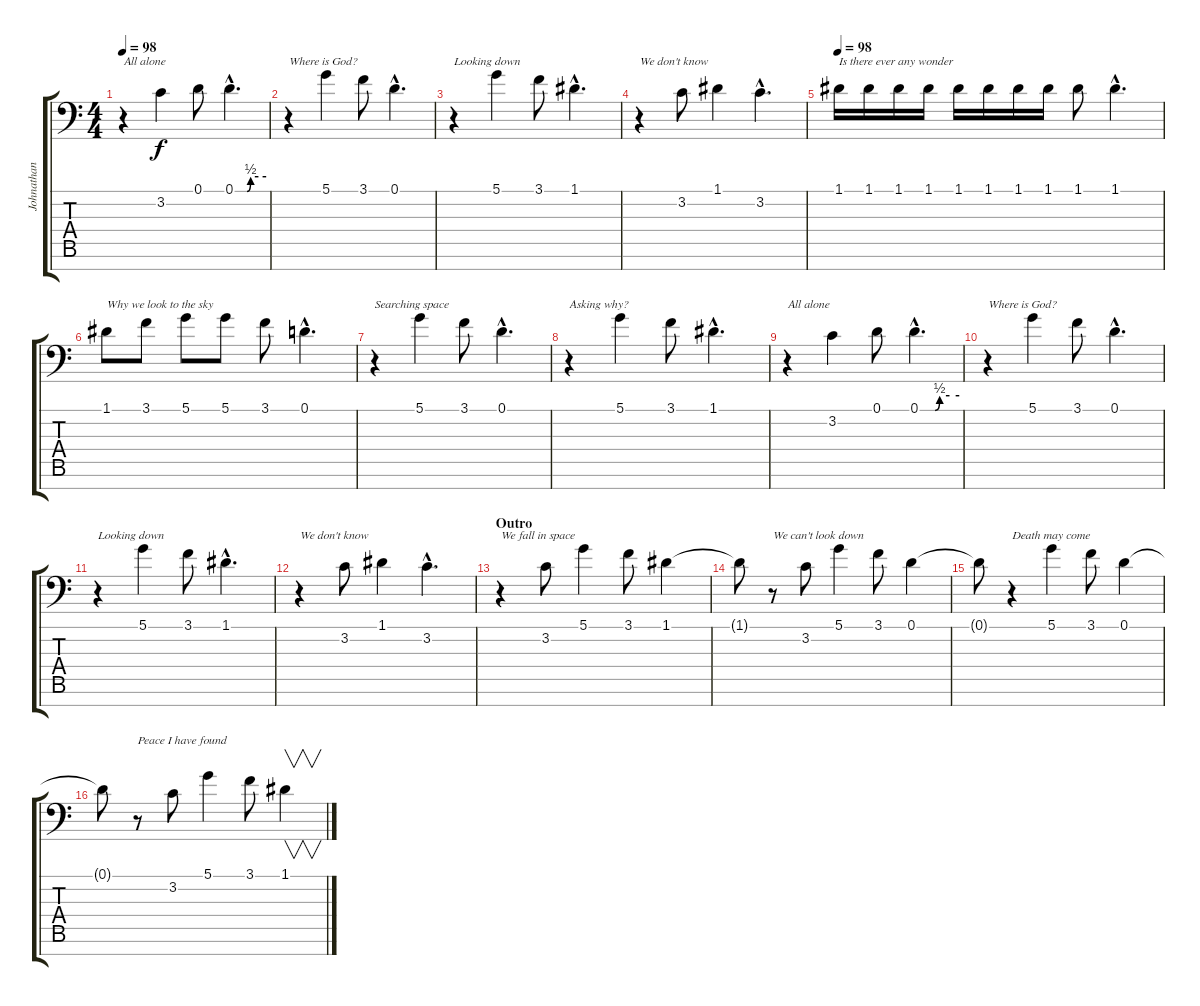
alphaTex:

\track ("Johnathan Davis - Vocals" "Johnathan ") {instrument stringensemble1}
\staff {score tabs}
\tuning (D4 A3 F3 C3 G2 D2 A1) {hide}
\ts (4 4)
\tempo 98
\clef f4
\ks c
r.4{txt "All alone " dy f} 3.2.4 0.1.8 0.1{be (custom 0 0 23 0 30 2 45 2 60 2) hac}.4{d} |
r.4{txt "Where is God? "} 5.1.4 3.1.8 0.1{hac}.4{d} |
r.4{txt "Looking down "} 5.1.4 3.1.8 1.1{hac}.4{d} |
r.4{txt "We don't know "} 3.2.8 1.1.4 3.2{hac}.4{d} |
\tempo 98
1.1.16{txt "Is there ever any wonder " volume 16 instrument distortionguitar} 1.1.16 1.1.16 1.1.16 1.1.16 1.1.16 1.1.16 1.1.16 1.1.8 1.1{hac}.4{d} |
1.1.8{txt "Why we look to the sky "} 3.1.8 5.1.8 5.1.8 3.1.8 0.1{hac}.4{d} |
r.4{txt "Searching space "} 5.1.4 3.1.8 0.1{hac}.4{d} |
r.4{txt "Asking why? "} 5.1.4 3.1.8 1.1{hac}.4{d} |
r.4{txt "All alone "} 3.2.4 0.1.8 0.1{be (custom 0 0 23 0 30 2 45 2 60 2) hac}.4{d} |
r.4{txt "Where is God? "} 5.1.4 3.1.8 0.1{hac}.4{d} |
r.4{txt "Looking down "} 5.1.4 3.1.8 1.1{hac}.4{d} |
r.4{txt "We don't know "} 3.2.8 1.1.4 3.2{hac}.4{d} |
\section ("" "Outro")
r.4{txt "We fall in space " volume 12 instrument stringensemble1} 3.2.8 5.1.4 3.1.8 1.1.4 |
1.1{t}.8 r.8{txt "We can't look down "} 3.2.8 5.1.4 3.1.8 0.1.4 |
0.1{t}.8 r.4{txt "Death may come "} 5.1.4 3.1.8 0.1.4 |
0.1{t}.8 r.8{txt "Peace I have found "} 3.2.8 5.1.4 3.1.8 1.1.4{v}
